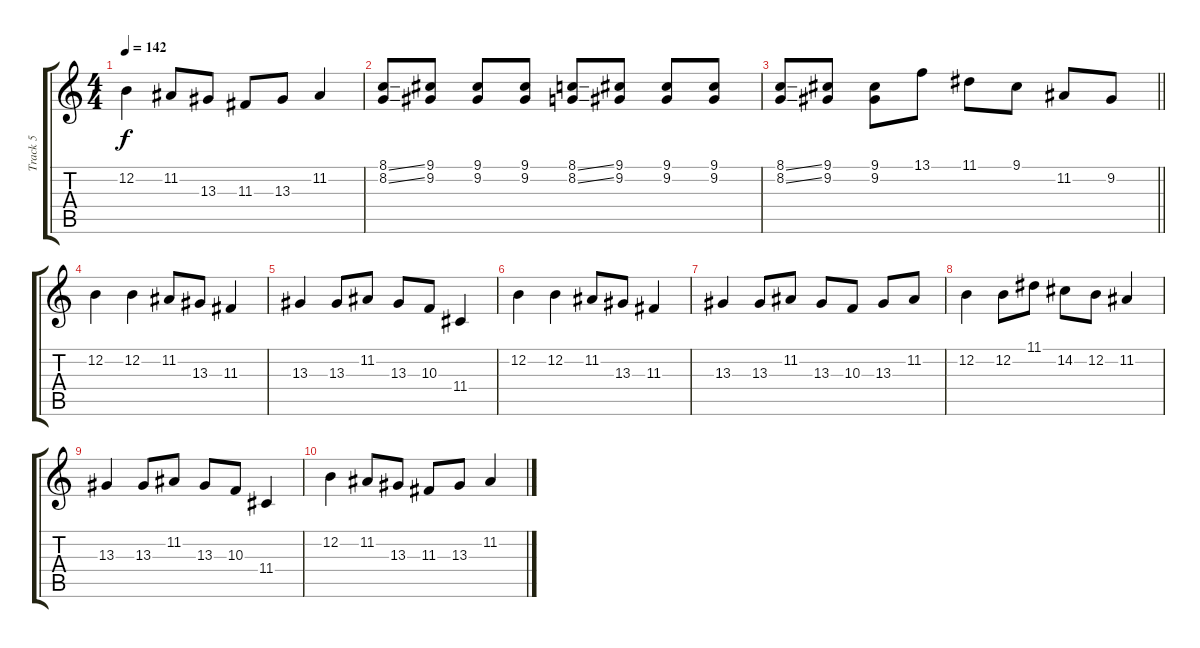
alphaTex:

\track ("Track 5" "Track 5") {instrument drawbarorgan}
\staff {score tabs}
\tuning (E4 B3 G3 D3 A2 E2) {hide}
\ts (4 4)
\tempo 142
\clef g2
\ks c
12.2.4{dy f} 11.2.8 13.3.8 11.3.8 13.3.8 11.2.4 |
(8.1{ss} 8.2{ss}).8 (9.1 9.2).8 (9.1 9.2).8 (9.1 9.2).8 (8.1{ss} 8.2{ss}).8 (9.1 9.2).8 (9.1 9.2).8 (9.1 9.2).8 |
\barLineRight lightlight
(8.1{ss} 8.2{ss}).8 (9.1 9.2).8 (9.1 9.2).8 13.1.8 11.1.8 9.1.8 11.2.8 9.2.8 |
12.2.4 12.2.4 11.2.8 13.3.8 11.3.4 |
13.3.4 13.3.8 11.2.8 13.3.8 10.3.8 11.4.4 |
12.2.4 12.2.4 11.2.8 13.3.8 11.3.4 |
13.3.4 13.3.8 11.2.8 13.3.8 10.3.8 13.3.8 11.2.8 |
12.2.4 12.2.8 11.1.8 14.2.8 12.2.8 11.2.4 |
13.3.4 13.3.8 11.2.8 13.3.8 10.3.8 11.4.4 |
12.2.4 11.2.8 13.3.8 11.3.8 13.3.8 11.2.4
